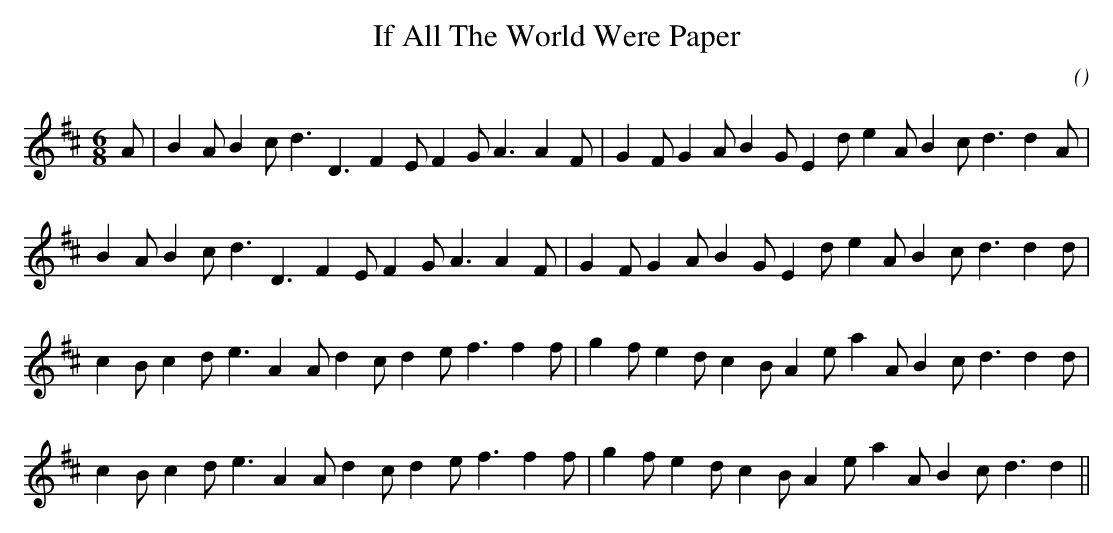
X:1
T: If All The World Were Paper
C:
O:
M:6/8
K:D
K:D
M:6/8
L:1/16
A2 |B4 A2 B4 c2 d6 D6 F4 E2 F4 G2 A6A4 F2 |G4 F2 G4 A2 B4 G2 E4 d2 e4 A2 B4 c2 d6d4 A2 |
B4 A2 B4 c2 d6 D6 F4 E2 F4 G2 A6A4 F2 |G4 F2 G4 A2 B4 G2 E4 d2 e4 A2 B4 c2 d6d4 d2 |
c4 B2 c4 d2 e6 A4 A2 d4 c2 d4 e2 f6f4 f2 |g4 f2 e4 d2 c4 B2 A4 e2 a4 A2 B4 c2 d6d4 d2 |
c4 B2 c4 d2 e6 A4 A2 d4 c2 d4 e2 f6f4 f2 |g4 f2 e4 d2 c4 B2 A4 e2 a4 A2 B4 c2 d6d4 ||
